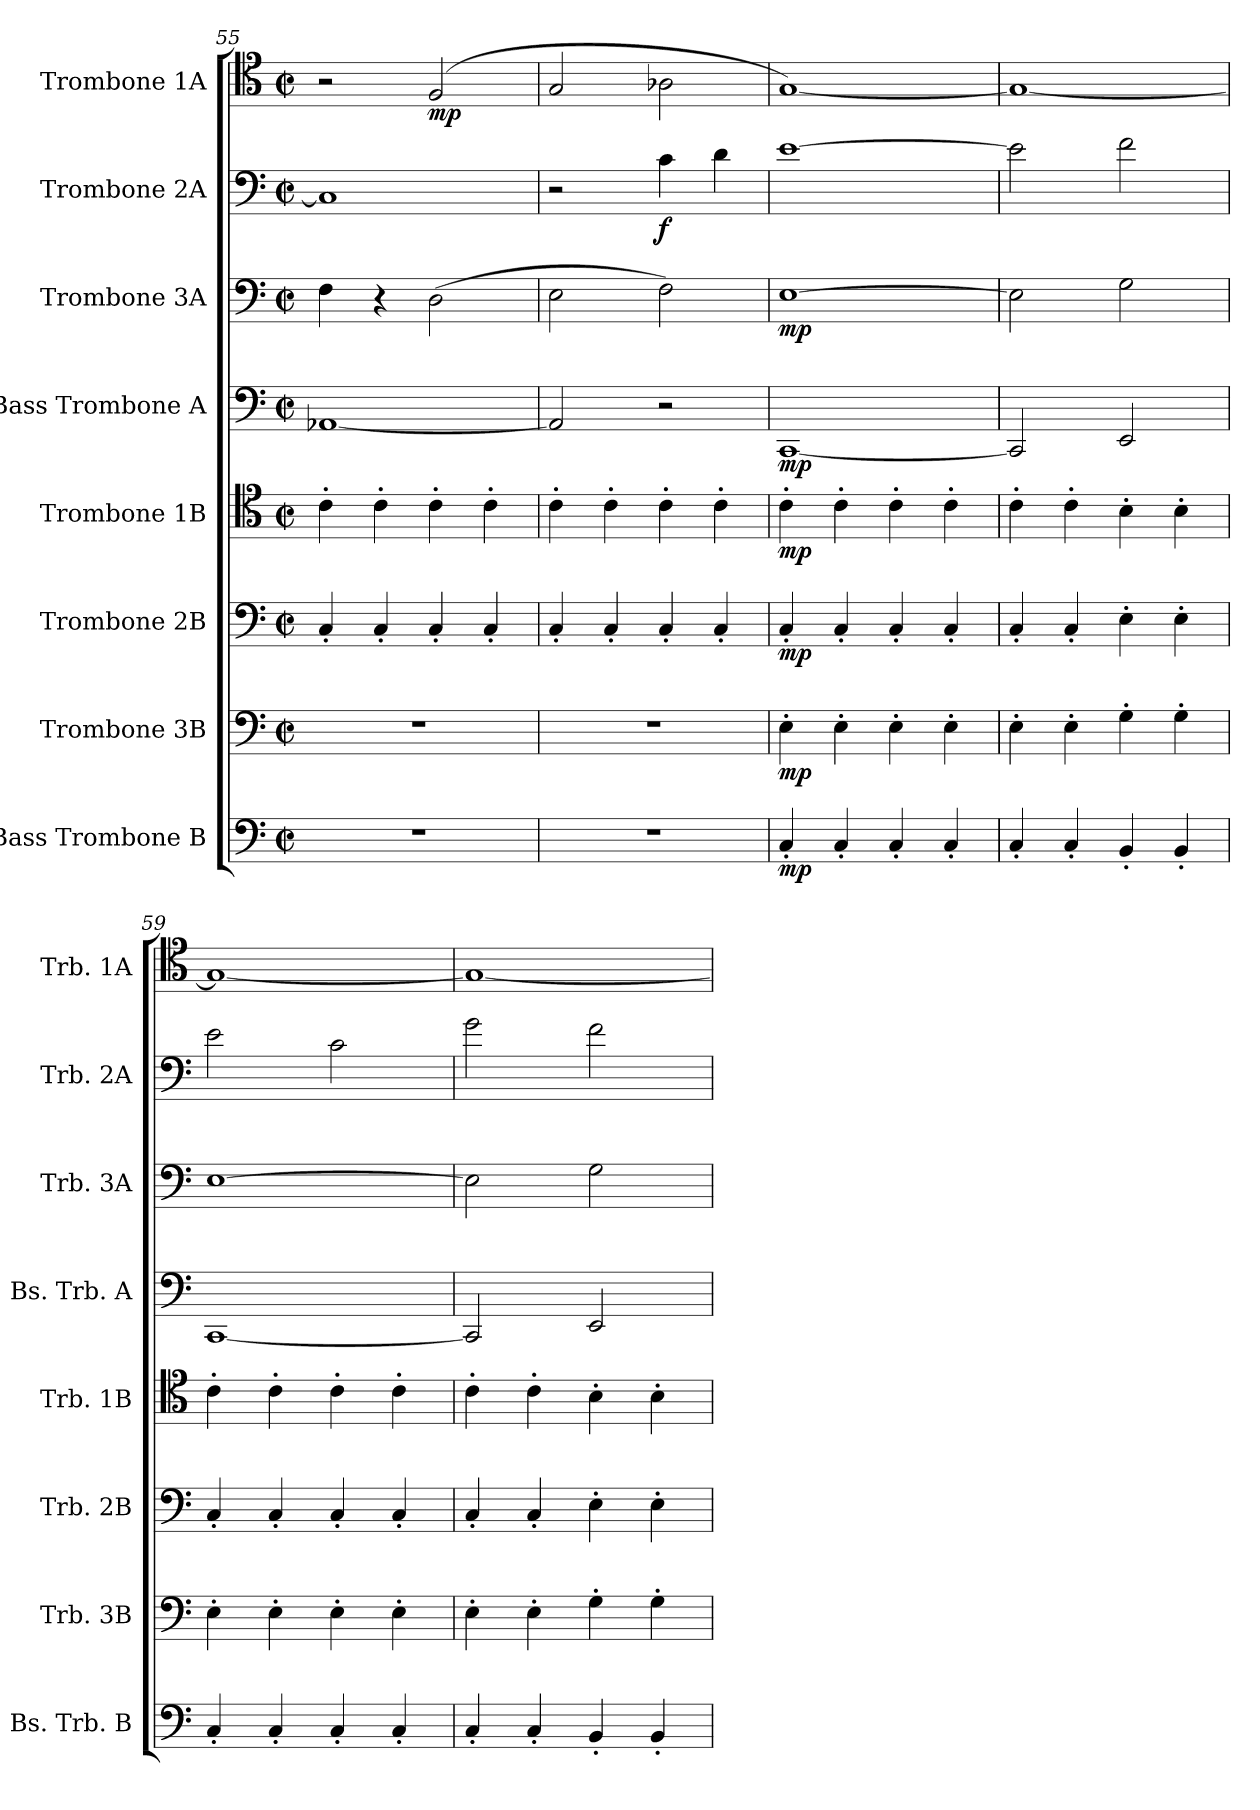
**kern	**dynam	**kern	**dynam	**kern	**dynam	**kern	**dynam	**kern	**dynam	**kern	**dynam	**kern	**dynam	**kern	**dynam
*part8	*part8	*part7	*part7	*part6	*part6	*part5	*part5	*part4	*part4	*part3	*part3	*part2	*part2	*part1	*part1
*staff8	*staff8	*staff7	*staff7	*staff6	*staff6	*staff5	*staff5	*staff4	*staff4	*staff3	*staff3	*staff2	*staff2	*staff1	*staff1
*I"Bass Trombone B	*	*I"Trombone 3B	*	*I"Trombone 2B	*	*I"Trombone 1B	*	*I"Bass Trombone A	*	*I"Trombone 3A	*	*I"Trombone 2A	*	*I"Trombone 1A	*
*I'Bs. Trb. B	*	*I'Trb. 3B	*	*I'Trb. 2B	*	*I'Trb. 1B	*	*I'Bs. Trb. A	*	*I'Trb. 3A	*	*I'Trb. 2A	*	*I'Trb. 1A	*
*clefF4	*	*clefF4	*	*clefF4	*	*clefC4	*	*clefF4	*	*clefF4	*	*clefF4	*	*clefC4	*
*k[]	*	*k[]	*	*k[]	*	*k[]	*	*k[]	*	*k[]	*	*k[]	*	*k[]	*
*M2/2	*	*M2/2	*	*M2/2	*	*M2/2	*	*M2/2	*	*M2/2	*	*M2/2	*	*M2/2	*
*met(c|)	*	*met(c|)	*	*met(c|)	*	*met(c|)	*	*met(c|)	*	*met(c|)	*	*met(c|)	*	*met(c|)	*
=55	=55	=55	=55	=55	=55	=55	=55	=55	=55	=55	=55	=55	=55	=55	=55
1r	.	1r	.	4C'/	.	4c'\	.	[1AA-X	.	4F\	.	1C]	.	2r	.
.	.	.	.	4C'/	.	4c'\	.	.	.	4r	.	.	.	.	.
!	!	!	!	!	!	!	!	!	!	!	!	!	!	!	!LO:DY:b
.	.	.	.	4C'/	.	4c'\	.	.	.	(>2D\	.	.	.	(>2F/	mp
.	.	.	.	4C'/	.	4c'\	.	.	.	.	.	.	.	.	.
=56	=56	=56	=56	=56	=56	=56	=56	=56	=56	=56	=56	=56	=56	=56	=56
1r	.	1r	.	4C'/	.	4c'\	.	2AA-/]	.	2E\	.	2r	.	2G/	.
.	.	.	.	4C'/	.	4c'\	.	.	.	.	.	.	.	.	.
!	!	!	!	!	!	!	!	!	!	!	!	!	!LO:DY:b	!	!
.	.	.	.	4C'/	.	4c'\	.	2r	.	2F\)	.	4c\	f	2A-X\	.
.	.	.	.	4C'/	.	4c'\	.	.	.	.	.	4d\	.	.	.
=57	=57	=57	=57	=57	=57	=57	=57	=57	=57	=57	=57	=57	=57	=57	=57
!	!LO:DY:b	!	!LO:DY:b	!	!LO:DY:b	!	!LO:DY:b	!	!LO:DY:b	!	!LO:DY:b	!	!	!	!
4C'/	mp	4E'\	mp	4C'/	mp	4c'\	mp	[1CC	mp	[1E	mp	[1e	.	[1G)	.
4C'/	.	4E'\	.	4C'/	.	4c'\	.	.	.	.	.	.	.	.	.
4C'/	.	4E'\	.	4C'/	.	4c'\	.	.	.	.	.	.	.	.	.
4C'/	.	4E'\	.	4C'/	.	4c'\	.	.	.	.	.	.	.	.	.
=58	=58	=58	=58	=58	=58	=58	=58	=58	=58	=58	=58	=58	=58	=58	=58
4C'/	.	4E'\	.	4C'/	.	4c'\	.	2CC/]	.	2E\]	.	2e\]	.	1G_	.
4C'/	.	4E'\	.	4C'/	.	4c'\	.	.	.	.	.	.	.	.	.
4BB'/	.	4G'\	.	4E'\	.	4B'\	.	2EE/	.	2G\	.	2f\	.	.	.
4BB'/	.	4G'\	.	4E'\	.	4B'\	.	.	.	.	.	.	.	.	.
=59	=59	=59	=59	=59	=59	=59	=59	=59	=59	=59	=59	=59	=59	=59	=59
4C'/	.	4E'\	.	4C'/	.	4c'\	.	[1CC	.	[1E	.	2e\	.	1G_	.
4C'/	.	4E'\	.	4C'/	.	4c'\	.	.	.	.	.	.	.	.	.
4C'/	.	4E'\	.	4C'/	.	4c'\	.	.	.	.	.	2c\	.	.	.
4C'/	.	4E'\	.	4C'/	.	4c'\	.	.	.	.	.	.	.	.	.
=60	=60	=60	=60	=60	=60	=60	=60	=60	=60	=60	=60	=60	=60	=60	=60
4C'/	.	4E'\	.	4C'/	.	4c'\	.	2CC/]	.	2E\]	.	2g\	.	1G_	.
4C'/	.	4E'\	.	4C'/	.	4c'\	.	.	.	.	.	.	.	.	.
4BB'/	.	4G'\	.	4E'\	.	4B'\	.	2EE/	.	2G\	.	2f\	.	.	.
4BB'/	.	4G'\	.	4E'\	.	4B'\	.	.	.	.	.	.	.	.	.
=	=	=	=	=	=	=	=	=	=	=	=	=	=	=	=
*-	*-	*-	*-	*-	*-	*-	*-	*-	*-	*-	*-	*-	*-	*-	*-
